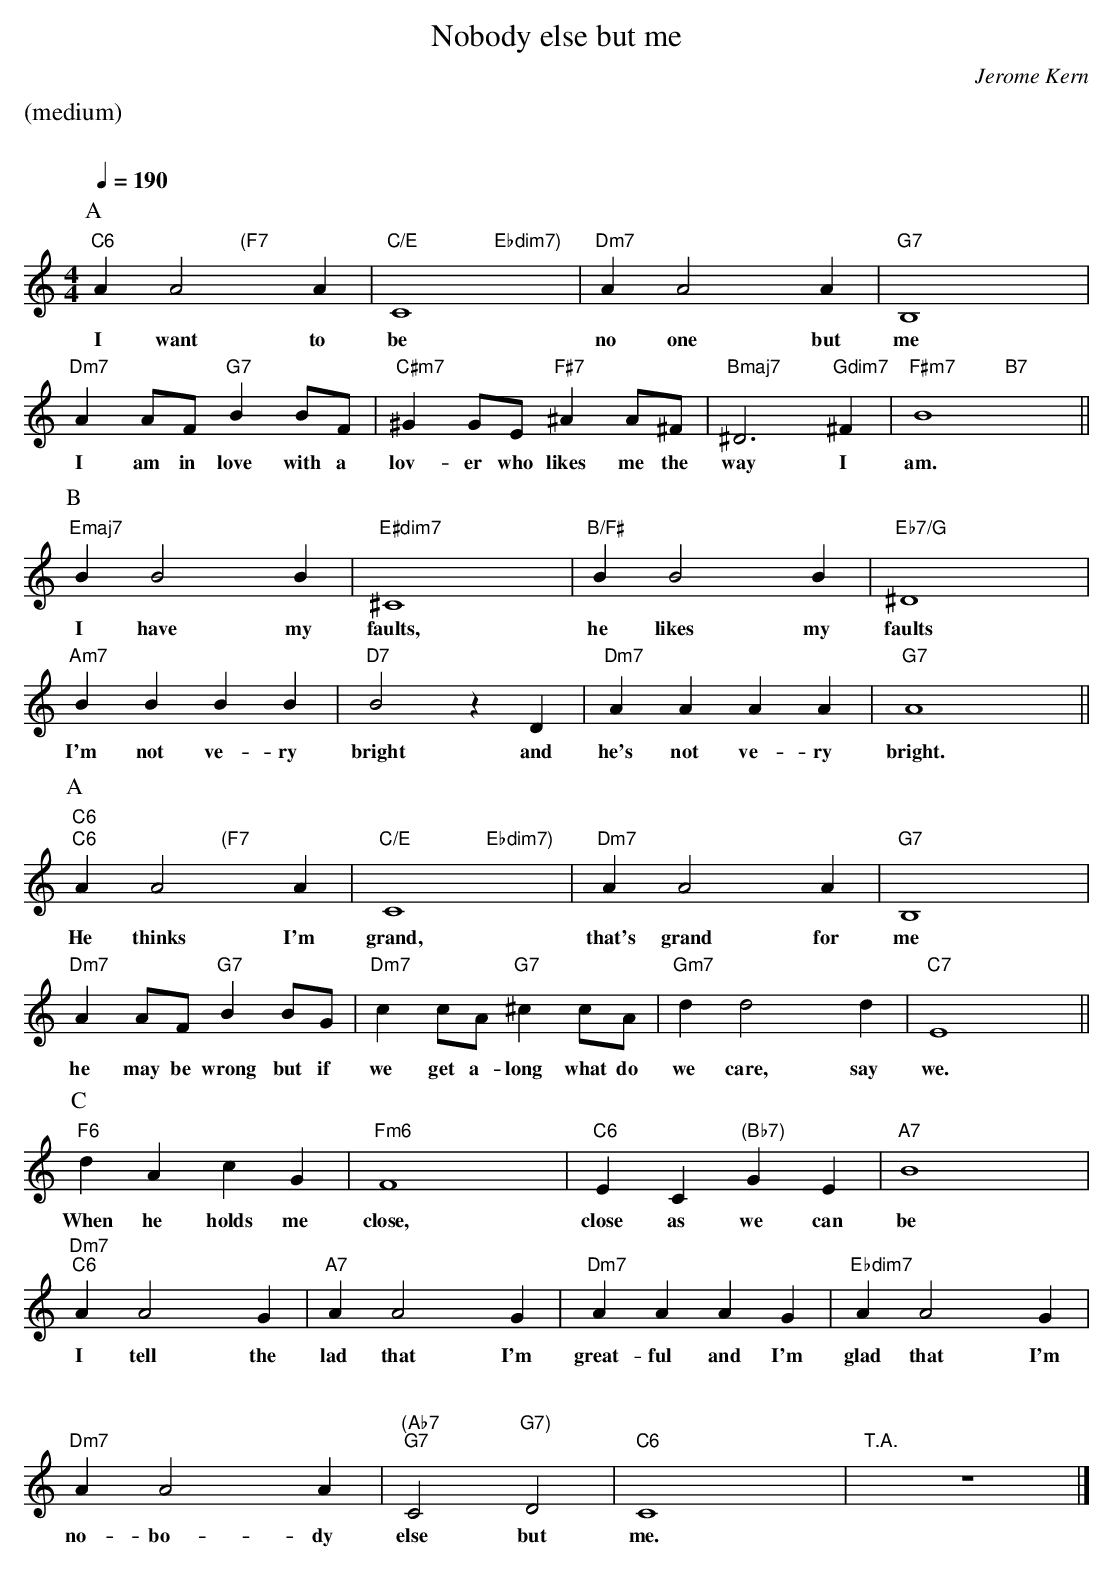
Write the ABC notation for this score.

X:1
T: Nobody else but me
M:4/4
L:1/4
C:Jerome Kern
Q:1/4=190
%%staves (chords melody)
K:C
%%text (medium)
%%vskip 20
P: A
V:chords
"C6"x2 "(F7"x2 | "C/E"x2 "Ebdim7)"x2 | "Dm7"x2 x2 | "G7"x2 x2 |
"Dm7"x2 "G7"x2 | "C#m7"x2 "F#7"x2 | "Bmaj7"x3 "Gdim7"x | "F#m7"x2 "B7"x2 ||
V:melody
AA2A | C4 | AA2A | B,4 |
w:I want to be no one but me
AA/F/ BB/F/ | ^GG/E/ ^AA/^F/ | ^D3^F | B4 ||
w:I am in love with a lov-er who likes me the way I am.
P: B
V:chords
"Emaj7"x2 x2 | "E#dim7"x2 x2 | "B/F#"x2 x2 | "Eb7/G"x2 x2 |
"Am7"x2 x2 | "D7"x2 x2 | "Dm7"x2 x2 | "G7"x2 x2 ||
V:melody
BB2B | ^C4 | BB2B | ^D4 |
w:I have my faults, he likes my faults
BBBB | B2zD | AAAA | A4 ||
w:I'm not ve-ry bright and he's not ve-ry bright.
P: A
V:chords
"C6"x2 "(F7"x2 | "C/E"x2 "Ebdim7)"x2 | "Dm7"x2 x2 | "G7"x2 x2 |
"Dm7"x2 "G7"x2 | "Dm7"x2 "G7"x2 | "Gm7"x2 x2 | "C7"x2 x2 ||
V:melody
"C6"AA2A | C4 | AA2A | B,4 |
w:He thinks I'm grand, that's grand for me
AA/F/ BB/G/ | cc/A/ ^cc/A/ | dd2d | E4 ||
w:he may be wrong but if we get a-long what do we care, say we.
P: C
V:chords
"F6"x2 x2 | "Fm6"x2 x2 | "C6"x2 "(Bb7)"x2 | "A7"x2 x2 |
"Dm7""C6"x2 x2 | "A7"x2 x2 | "Dm7"x2 x2 | "Ebdim7"x2 x2 |
"Dm7"x2 x2 | "(Ab7""G7"x2 "G7)"" "x2 | "C6"x2 x2 | "T.A."x2 x2 |]
V:melody
dAcG | F4 | ECGE | B4 |
w:When he holds me close, close as we can be
AA2G | AA2G | AAAG | AA2G |
w:I tell the lad that I'm great-ful and I'm glad that I'm
AA2A | C2D2 | C4 | z4 |]
w:no-bo-dy else but me.
